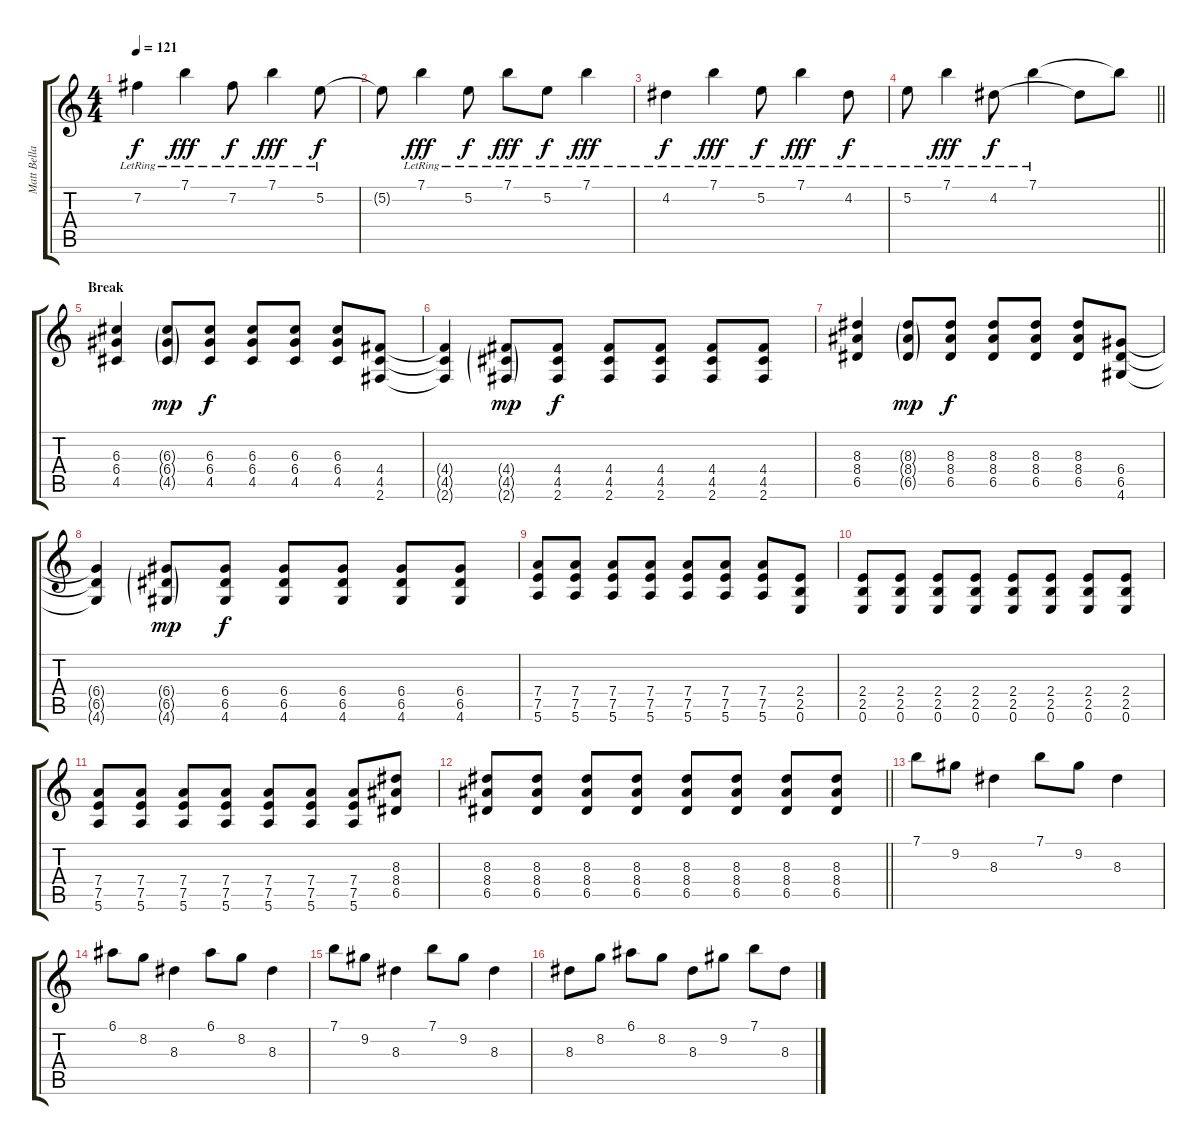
\track ("Matt Bellamy (Guitare)" "Matt Bella") {instrument electricguitarclean}
\staff {score tabs}
\tuning (E4 B3 G3 D3 A2 E2) {hide}
\ts (4 4)
\tempo 121
\clef g2
\ks c
7.2{lr}.4{dy f} 7.1{lr}.4{dy fff} 7.2{lr}.8{dy f} 7.1{lr}.4{dy fff} 5.2{lr}.8{dy f} |
5.2{t}.8 7.1{lr}.4{dy fff} 5.2{lr}.8{dy f} 7.1{lr}.8{dy fff} 5.2{lr}.8{dy f} 7.1{lr}.4{dy fff} |
4.2{lr}.4{dy f} 7.1{lr}.4{dy fff} 5.2{lr}.8{dy f} 7.1{lr}.4{dy fff} 4.2{lr}.8{dy f} |
\barLineRight lightlight
5.2{lr}.8 7.1{lr}.4{dy fff} 4.2{lr}.8{dy f} 7.1{lr}.4 4.2{t}.8 7.1{t}.8 |
\section ("" "Break")
(6.3 6.4 4.5).4{instrument distortionguitar} (6.3{g} 6.4{g} 4.5{g}).8{dy mp} (6.3 6.4 4.5).8{dy f} (6.3 6.4 4.5).8 (6.3 6.4 4.5).8 (6.3 6.4 4.5).8 (4.4 4.5 2.6).8 |
(4.4{t} 4.5{t} 2.6{t}).4 (4.4{g} 4.5{g} 2.6{g}).8{dy mp} (4.4 4.5 2.6).8{dy f} (4.4 4.5 2.6).8 (4.4 4.5 2.6).8 (4.4 4.5 2.6).8 (4.4 4.5 2.6).8 |
(8.3 8.4 6.5).4 (8.3{g} 8.4{g} 6.5{g}).8{dy mp} (8.3 8.4 6.5).8{dy f} (8.3 8.4 6.5).8 (8.3 8.4 6.5).8 (8.3 8.4 6.5).8 (6.4 6.5 4.6).8 |
(6.4{t} 6.5{t} 4.6{t}).4 (6.4{g} 6.5{g} 4.6{g}).8{dy mp} (6.4 6.5 4.6).8{dy f} (6.4 6.5 4.6).8 (6.4 6.5 4.6).8 (6.4 6.5 4.6).8 (6.4 6.5 4.6).8 |
(7.4 7.5 5.6).8 (7.4 7.5 5.6).8 (7.4 7.5 5.6).8 (7.4 7.5 5.6).8 (7.4 7.5 5.6).8 (7.4 7.5 5.6).8 (7.4 7.5 5.6).8 (2.4 2.5 0.6).8 |
(2.4 2.5 0.6).8 (2.4 2.5 0.6).8 (2.4 2.5 0.6).8 (2.4 2.5 0.6).8 (2.4 2.5 0.6).8 (2.4 2.5 0.6).8 (2.4 2.5 0.6).8 (2.4 2.5 0.6).8 |
(7.4 7.5 5.6).8 (7.4 7.5 5.6).8 (7.4 7.5 5.6).8 (7.4 7.5 5.6).8 (7.4 7.5 5.6).8 (7.4 7.5 5.6).8 (7.4 7.5 5.6).8 (8.3 8.4 6.5).8 |
\barLineRight lightlight
(8.3 8.4 6.5).8 (8.3 8.4 6.5).8 (8.3 8.4 6.5).8 (8.3 8.4 6.5).8 (8.3 8.4 6.5).8 (8.3 8.4 6.5).8 (8.3 8.4 6.5).8 (8.3 8.4 6.5).8 |
7.1.8{volume 9 instrument electricguitarclean} 9.2.8 8.3.4 7.1.8 9.2.8 8.3.4 |
6.1.8 8.2.8 8.3.4 6.1.8 8.2.8 8.3.4 |
7.1.8 9.2.8 8.3.4 7.1.8 9.2.8 8.3.4 |
8.3.8 8.2.8 6.1.8 8.2.8 8.3.8 9.2.8 7.1.8 8.3.8
